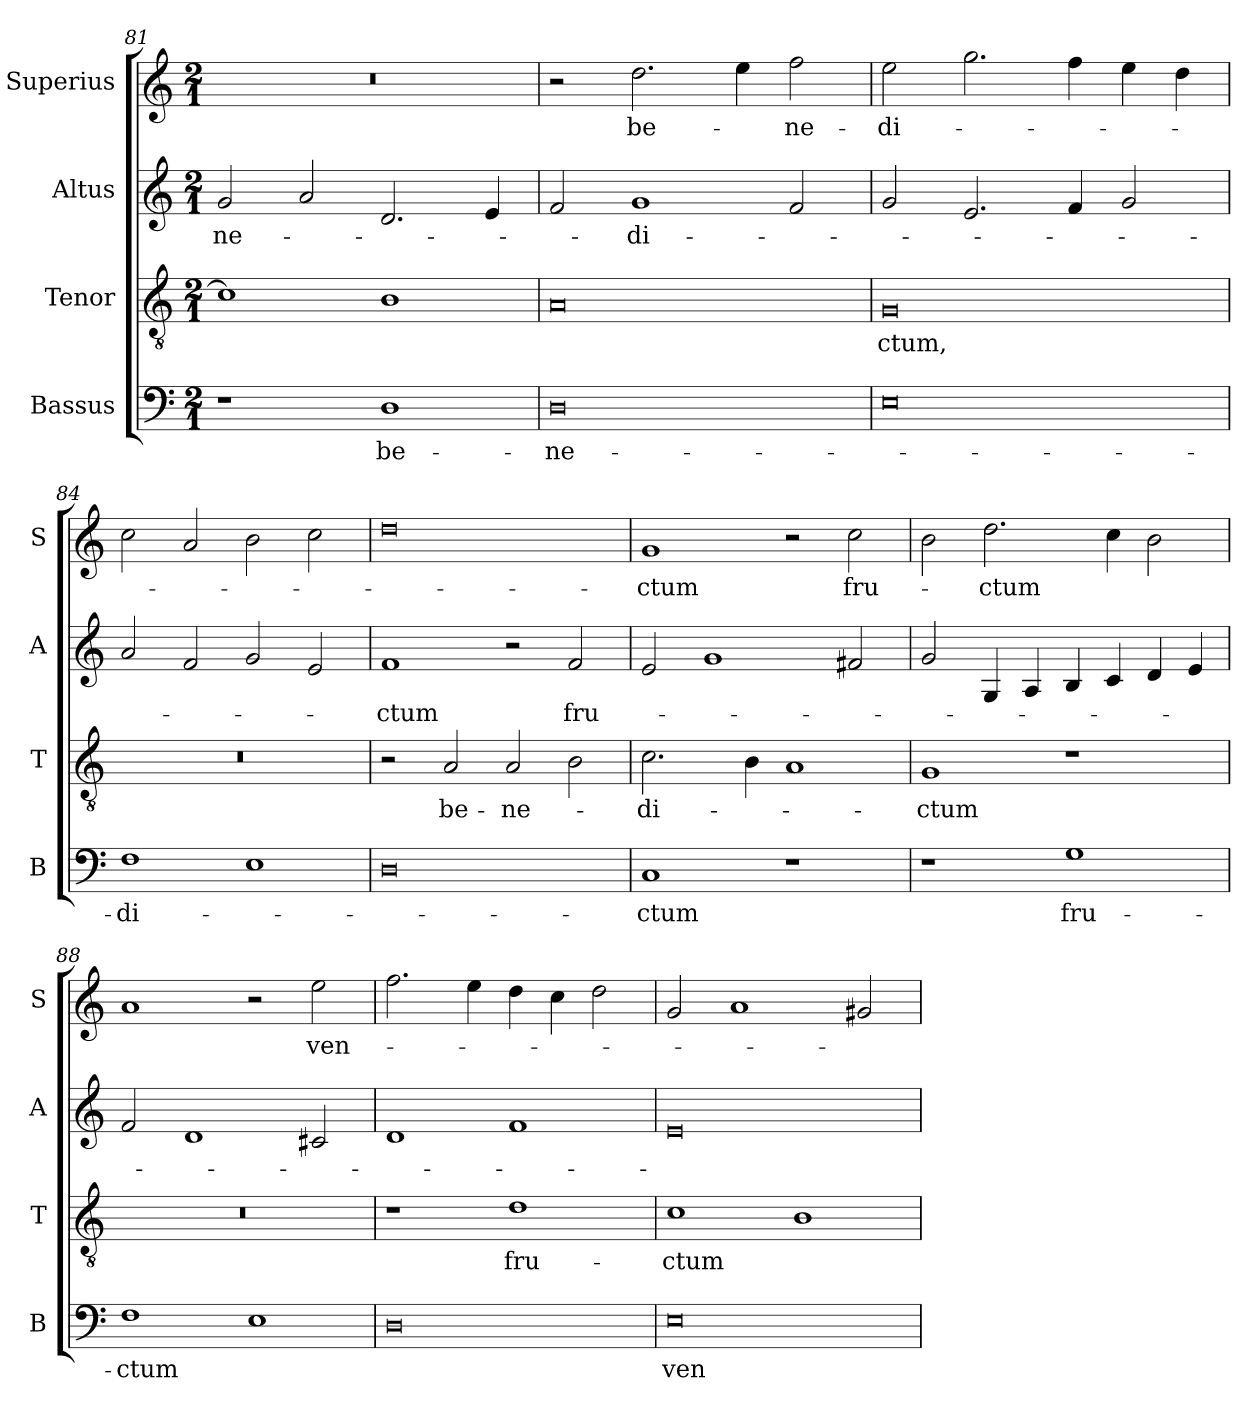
**kern	**text	**kern	**text	**kern	**text	**kern	**text
*part4	*part4	*part3	*part3	*part2	*part2	*part1	*part1
*staff4	*staff4	*staff3	*staff3	*staff2	*staff2	*staff1	*staff1
*I"Bassus	*	*I"Tenor	*	*I"Altus	*	*I"Superius	*
*I'B	*	*I'T	*	*I'A	*	*I'S	*
*clefF4	*	*clefGv2	*	*clefG2	*	*clefG2	*
*k[]	*	*k[]	*	*k[]	*	*k[]	*
*C:	*	*C:	*	*C:	*	*C:	*
*M2/1	*	*M2/1	*	*M2/1	*	*M2/1	*
=81	=81	=81	=81	=81	=81	=81	=81
1r	.	1c]	.	2g	-ne-	0r	.
.	.	.	.	2a	.	.	.
1D	be-	1B	.	2.d	.	.	.
.	.	.	.	4e	.	.	.
=82	=82	=82	=82	=82	=82	=82	=82
0D	-ne-	0A	.	2f	.	2r	.
.	.	.	.	1g	-di-	2.dd	be-
.	.	.	.	.	.	4ee	.
.	.	.	.	2f	.	2ff	-ne-
=83	=83	=83	=83	=83	=83	=83	=83
0E	.	0G	-ctum,	2g	.	2ee	-di-
.	.	.	.	2.e	.	2.gg	.
.	.	.	.	4f	.	4ff	.
.	.	.	.	2g	.	4ee	.
.	.	.	.	.	.	4dd	.
=84	=84	=84	=84	=84	=84	=84	=84
1F	-di-	0r	.	2a	.	2cc	.
.	.	.	.	2f	.	2a	.
1E	.	.	.	2g	.	2b	.
.	.	.	.	2e	.	2cc	.
=85	=85	=85	=85	=85	=85	=85	=85
0D	.	2r	.	1f	-ctum	0dd	.
.	.	2A	be-	.	.	.	.
.	.	2A	-ne-	2r	.	.	.
.	.	2B	.	2f	fru-	.	.
=86	=86	=86	=86	=86	=86	=86	=86
1C	-ctum	2.c	-di-	2e	.	1g	-ctum
.	.	.	.	1g	.	.	.
.	.	4B	.	.	.	.	.
1r	.	1A	.	.	.	2r	.
.	.	.	.	2f#X	.	2cc	fru-
=87	=87	=87	=87	=87	=87	=87	=87
1r	.	1G	-ctum	2g	.	2b	.
.	.	.	.	4G	.	2.dd	-ctum
.	.	.	.	4A	.	.	.
1G	fru-	1r	.	4B	.	.	.
.	.	.	.	4c	.	4cc	.
.	.	.	.	4d	.	2b	.
.	.	.	.	4e	.	.	.
=88	=88	=88	=88	=88	=88	=88	=88
1F	-ctum	0r	.	2f	.	1a	.
.	.	.	.	1d	.	.	.
1E	.	.	.	.	.	2r	.
.	.	.	.	2c#X	.	2ee	ven-
=89	=89	=89	=89	=89	=89	=89	=89
0D	.	1r	.	1d	.	2.ff	.
.	.	.	.	.	.	4ee	.
.	.	1d	fru-	1f	.	4dd	.
.	.	.	.	.	.	4cc	.
.	.	.	.	.	.	2dd	.
=90	=90	=90	=90	=90	=90	=90	=90
0E	ven-	1c	-ctum	0e	.	2g	.
.	.	.	.	.	.	1a	.
.	.	1B	.	.	.	.	.
.	.	.	.	.	.	2g#X	.
=	=	=	=	=	=	=	=
*-	*-	*-	*-	*-	*-	*-	*-
